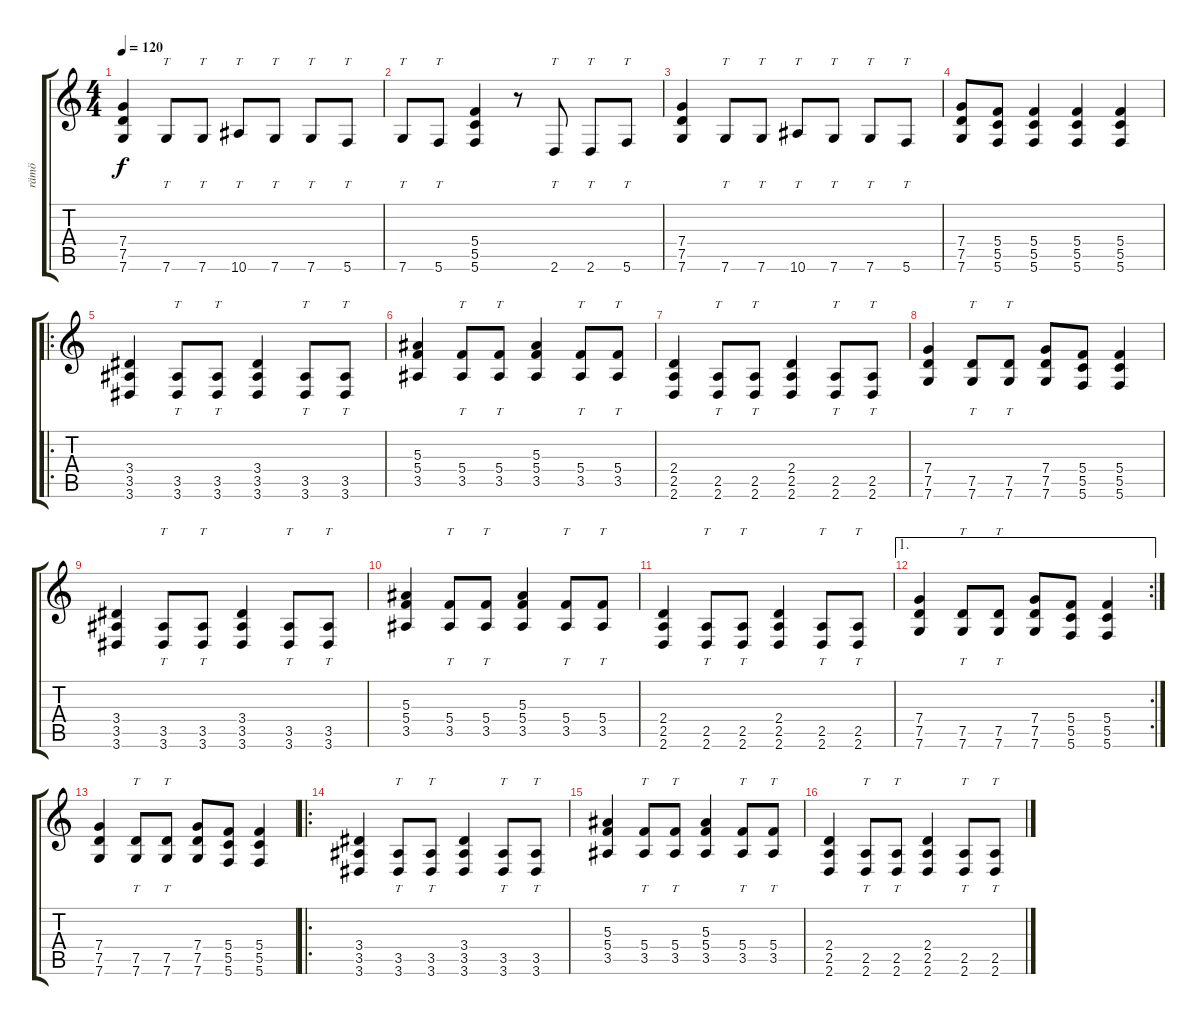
\track ("rämö" "rämö") {instrument distortionguitar}
\staff {score tabs}
\tuning (D4 A3 F3 C3 G2 C2) {hide}
\ts (4 4)
\tempo 120
\clef g2
\ks c
(7.4 7.5 7.6).4{dy f} 7.6.8{tt} 7.6.8{tt} 10.6.8{tt} 7.6.8{tt} 7.6.8{tt} 5.6.8{tt} |
7.6.8{tt} 5.6.8{tt} (5.4 5.5 5.6).4 r.8 2.6.8{tt} 2.6.8{tt} 5.6.8{tt} |
(7.4 7.5 7.6).4 7.6.8{tt} 7.6.8{tt} 10.6.8{tt} 7.6.8{tt} 7.6.8{tt} 5.6.8{tt} |
(7.4 7.5 7.6).8 (5.4 5.5 5.6).8 (5.4 5.5 5.6).4 (5.4 5.5 5.6).4 (5.4 5.5 5.6).4 |
\ro
(3.4 3.5 3.6).4 (3.5 3.6).8{tt} (3.5 3.6).8{tt} (3.4 3.5 3.6).4 (3.5 3.6).8{tt} (3.5 3.6).8{tt} |
(5.3 5.4 3.5).4 (5.4 3.5).8{tt} (5.4 3.5).8{tt} (5.3 5.4 3.5).4 (5.4 3.5).8{tt} (5.4 3.5).8{tt} |
(2.4 2.5 2.6).4 (2.5 2.6).8{tt} (2.5 2.6).8{tt} (2.4 2.5 2.6).4 (2.5 2.6).8{tt} (2.5 2.6).8{tt} |
(7.4 7.5 7.6).4 (7.5 7.6).8{tt} (7.5 7.6).8{tt} (7.4 7.5 7.6).8 (5.4 5.5 5.6).8 (5.4 5.5 5.6).4 |
(3.4 3.5 3.6).4 (3.5 3.6).8{tt} (3.5 3.6).8{tt} (3.4 3.5 3.6).4 (3.5 3.6).8{tt} (3.5 3.6).8{tt} |
(5.3 5.4 3.5).4 (5.4 3.5).8{tt} (5.4 3.5).8{tt} (5.3 5.4 3.5).4 (5.4 3.5).8{tt} (5.4 3.5).8{tt} |
(2.4 2.5 2.6).4 (2.5 2.6).8{tt} (2.5 2.6).8{tt} (2.4 2.5 2.6).4 (2.5 2.6).8{tt} (2.5 2.6).8{tt} |
\ae 1
\rc 2
(7.4 7.5 7.6).4 (7.5 7.6).8{tt} (7.5 7.6).8{tt} (7.4 7.5 7.6).8 (5.4 5.5 5.6).8 (5.4 5.5 5.6).4 |
(7.4 7.5 7.6).4 (7.5 7.6).8{tt} (7.5 7.6).8{tt} (7.4 7.5 7.6).8 (5.4 5.5 5.6).8 (5.4 5.5 5.6).4 |
\ro
(3.4 3.5 3.6).4 (3.5 3.6).8{tt} (3.5 3.6).8{tt} (3.4 3.5 3.6).4 (3.5 3.6).8{tt} (3.5 3.6).8{tt} |
(5.3 5.4 3.5).4 (5.4 3.5).8{tt} (5.4 3.5).8{tt} (5.3 5.4 3.5).4 (5.4 3.5).8{tt} (5.4 3.5).8{tt} |
(2.4 2.5 2.6).4 (2.5 2.6).8{tt} (2.5 2.6).8{tt} (2.4 2.5 2.6).4 (2.5 2.6).8{tt} (2.5 2.6).8{tt}
